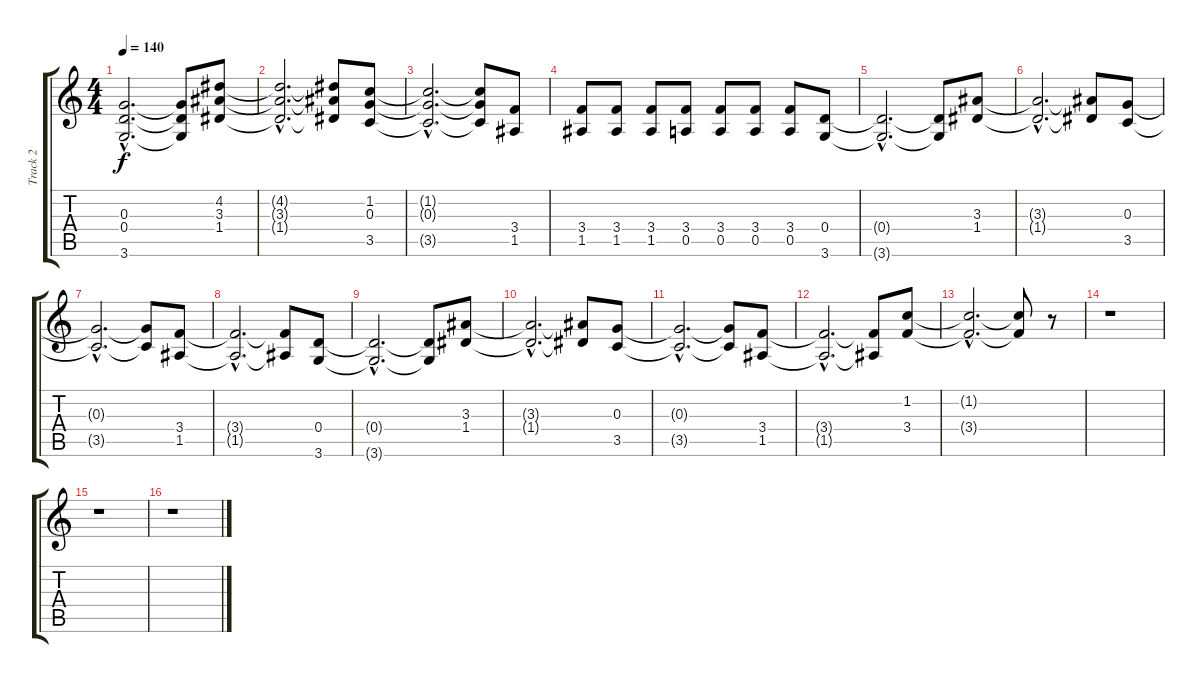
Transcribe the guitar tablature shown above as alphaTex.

\track ("Track 2" "Track 2") {instrument distortionguitar}
\staff {score tabs}
\tuning (E4 B3 G3 D3 A2 E2) {hide}
\ts (4 4)
\tempo 140
\clef g2
\ks c
(0.3{hac t} 0.4{hac t} 3.6{hac t}).2{d dy f} (0.3{t} 0.4{t} 3.6{t}).8 (4.2 3.3 1.4).8 |
(4.2{hac t} 3.3{hac t} 1.4{hac t}).2{d} (4.2{t} 3.3{t} 1.4{t}).8 (1.2 0.3 3.5).8 |
(1.2{hac t} 0.3{hac t} 3.5{hac t}).2{d} (1.2{t} 0.3{t} 3.5{t}).8 (3.4 1.5).8 |
(3.4 1.5).8 (3.4 1.5).8 (3.4 1.5).8 (3.4 0.5).8 (3.4 0.5).8 (3.4 0.5).8 (3.4 0.5).8 (0.4 3.6).8 |
(0.4{hac t} 3.6{hac t}).2{d} (0.4{t} 3.6{t}).8 (3.3 1.4).8 |
(3.3{hac t} 1.4{hac t}).2{d} (3.3{t} 1.4{t}).8 (0.3 3.5).8 |
(0.3{hac t} 3.5{hac t}).2{d} (0.3{t} 3.5{t}).8 (3.4 1.5).8 |
(3.4{hac t} 1.5{hac t}).2{d} (3.4{t} 1.5{t}).8 (0.4 3.6).8 |
(0.4{hac t} 3.6{hac t}).2{d} (0.4{t} 3.6{t}).8 (3.3 1.4).8 |
(3.3{hac t} 1.4{hac t}).2{d} (3.3{t} 1.4{t}).8 (0.3 3.5).8 |
(0.3{hac t} 3.5{hac t}).2{d} (0.3{t} 3.5{t}).8 (3.4 1.5).8 |
(3.4{hac t} 1.5{hac t}).2{d} (3.4{t} 1.5{t}).8 (1.2 3.4).8 |
(1.2{hac t} 3.4{hac t}).2{d} (1.2{t} 3.4{t}).8 r.8 |
r.1 |
r.1 |
r.1
